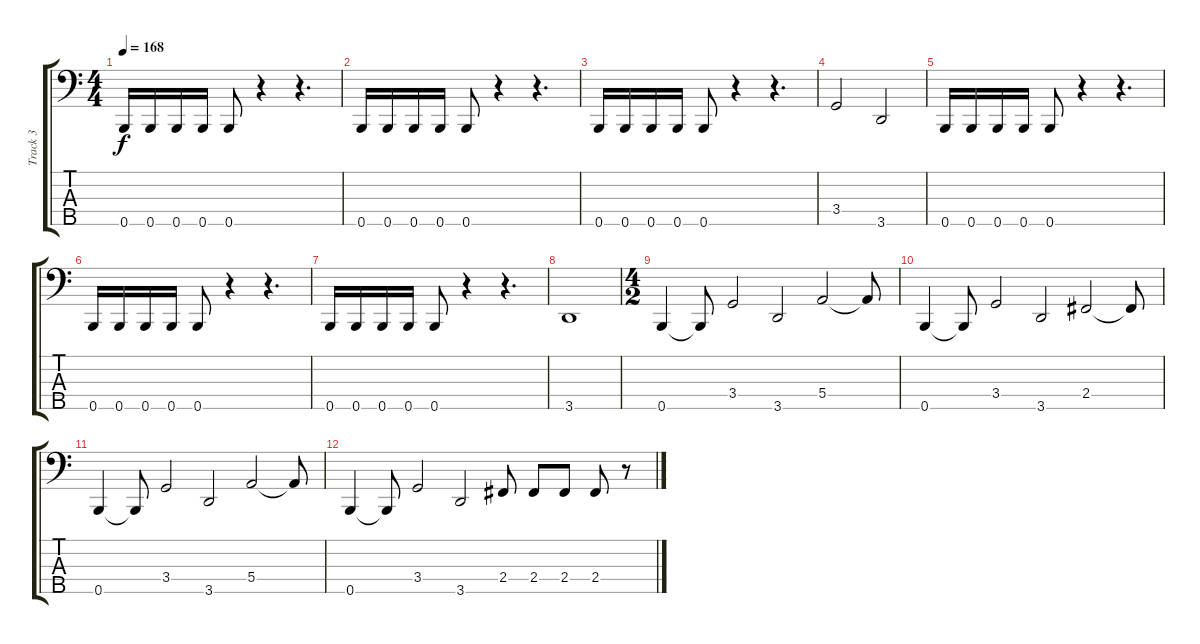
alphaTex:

\track ("Track 3" "Track 3") {instrument electricbassfinger}
\staff {score tabs}
\tuning (G2 D2 A1 E1 B0) {hide}
\ts (4 4)
\tempo 168
\clef f4
\ks c
0.5.16{dy f} 0.5.16 0.5.16 0.5.16 0.5.8 r.4 r.4{d} |
0.5.16 0.5.16 0.5.16 0.5.16 0.5.8 r.4 r.4{d} |
0.5.16 0.5.16 0.5.16 0.5.16 0.5.8 r.4 r.4{d} |
3.4.2 3.5.2 |
0.5.16 0.5.16 0.5.16 0.5.16 0.5.8 r.4 r.4{d} |
0.5.16 0.5.16 0.5.16 0.5.16 0.5.8 r.4 r.4{d} |
0.5.16 0.5.16 0.5.16 0.5.16 0.5.8 r.4 r.4{d} |
3.5.1 |
\ts (4 2)
0.5.4 0.5{t}.8 3.4.2 3.5.2 5.4.2 5.4{t}.8 |
0.5.4 0.5{t}.8 3.4.2 3.5.2 2.4.2 2.4{t}.8 |
0.5.4 0.5{t}.8 3.4.2 3.5.2 5.4.2 5.4{t}.8 |
0.5.4 0.5{t}.8 3.4.2 3.5.2 2.4.8 2.4.8 2.4.8 2.4.8 r.8
